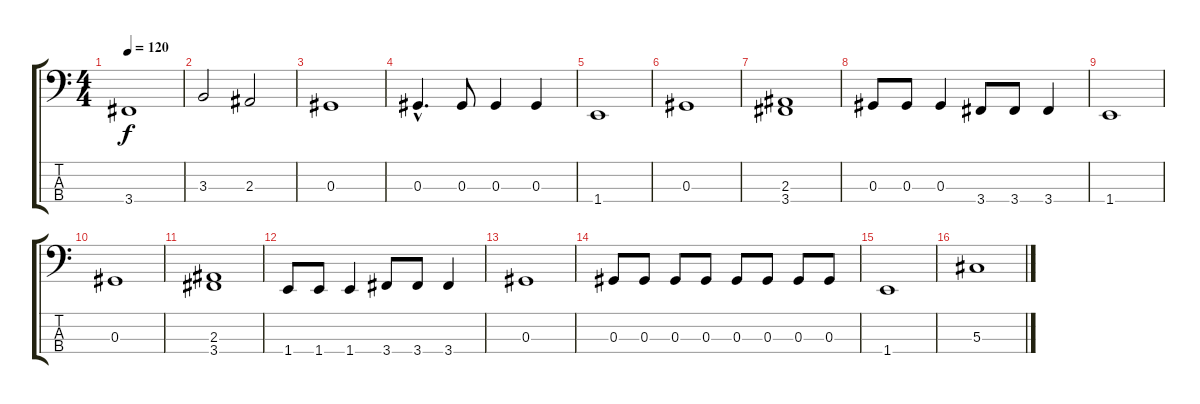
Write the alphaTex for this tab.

\track "" {instrument electricbassfinger}
\staff {score tabs}
\tuning (Gb2 Db2 Ab1 Eb1) {hide}
\ts (4 4)
\tempo 120
\clef f4
\ks c
3.4.1{dy f} |
3.3.2 2.3.2 |
0.3.1 |
0.3{hac}.4{d} 0.3.8 0.3.4 0.3.4 |
1.4.1 |
0.3.1 |
(2.3 3.4).1 |
0.3.8 0.3.8 0.3.4 3.4.8 3.4.8 3.4.4 |
1.4.1 |
0.3.1 |
(2.3 3.4).1 |
1.4.8 1.4.8 1.4.4 3.4.8 3.4.8 3.4.4 |
0.3.1 |
0.3.8 0.3.8 0.3.8 0.3.8 0.3.8 0.3.8 0.3.8 0.3.8 |
1.4.1 |
5.3.1
